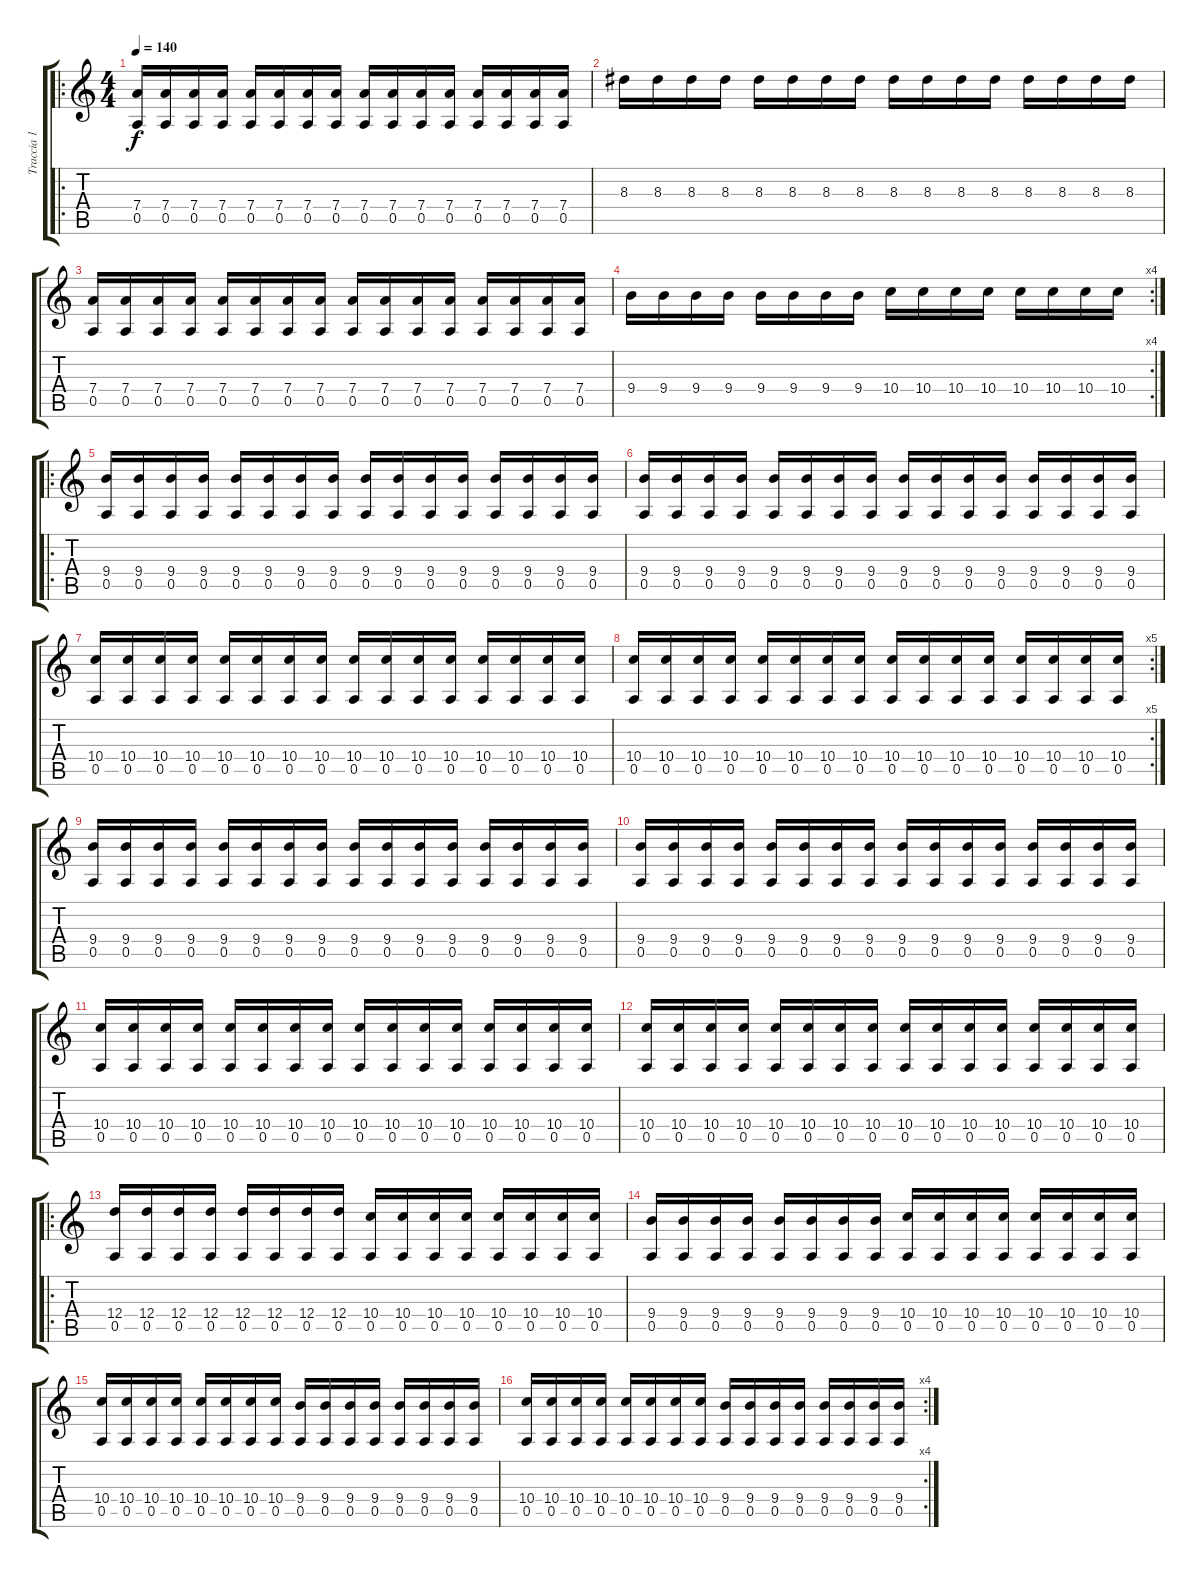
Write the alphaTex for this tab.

\track ("Traccia 1" "Traccia 1") {instrument distortionguitar}
\staff {score tabs}
\tuning (E4 B3 G3 D3 A2 E2) {hide}
\ro
\ts (4 4)
\tempo 140
\clef g2
\ks c
(7.4 0.5).16{dy f} (7.4 0.5).16 (7.4 0.5).16 (7.4 0.5).16 (7.4 0.5).16 (7.4 0.5).16 (7.4 0.5).16 (7.4 0.5).16 (7.4 0.5).16 (7.4 0.5).16 (7.4 0.5).16 (7.4 0.5).16 (7.4 0.5).16 (7.4 0.5).16 (7.4 0.5).16 (7.4 0.5).16 |
8.3.16 8.3.16 8.3.16 8.3.16 8.3.16 8.3.16 8.3.16 8.3.16 8.3.16 8.3.16 8.3.16 8.3.16 8.3.16 8.3.16 8.3.16 8.3.16 |
(7.4 0.5).16 (7.4 0.5).16 (7.4 0.5).16 (7.4 0.5).16 (7.4 0.5).16 (7.4 0.5).16 (7.4 0.5).16 (7.4 0.5).16 (7.4 0.5).16 (7.4 0.5).16 (7.4 0.5).16 (7.4 0.5).16 (7.4 0.5).16 (7.4 0.5).16 (7.4 0.5).16 (7.4 0.5).16 |
\rc 4
9.4.16 9.4.16 9.4.16 9.4.16 9.4.16 9.4.16 9.4.16 9.4.16 10.4.16 10.4.16 10.4.16 10.4.16 10.4.16 10.4.16 10.4.16 10.4.16 |
\ro
(9.4 0.5).16 (9.4 0.5).16 (9.4 0.5).16 (9.4 0.5).16 (9.4 0.5).16 (9.4 0.5).16 (9.4 0.5).16 (9.4 0.5).16 (9.4 0.5).16 (9.4 0.5).16 (9.4 0.5).16 (9.4 0.5).16 (9.4 0.5).16 (9.4 0.5).16 (9.4 0.5).16 (9.4 0.5).16 |
(9.4 0.5).16 (9.4 0.5).16 (9.4 0.5).16 (9.4 0.5).16 (9.4 0.5).16 (9.4 0.5).16 (9.4 0.5).16 (9.4 0.5).16 (9.4 0.5).16 (9.4 0.5).16 (9.4 0.5).16 (9.4 0.5).16 (9.4 0.5).16 (9.4 0.5).16 (9.4 0.5).16 (9.4 0.5).16 |
(10.4 0.5).16 (10.4 0.5).16 (10.4 0.5).16 (10.4 0.5).16 (10.4 0.5).16 (10.4 0.5).16 (10.4 0.5).16 (10.4 0.5).16 (10.4 0.5).16 (10.4 0.5).16 (10.4 0.5).16 (10.4 0.5).16 (10.4 0.5).16 (10.4 0.5).16 (10.4 0.5).16 (10.4 0.5).16 |
\rc 5
(10.4 0.5).16 (10.4 0.5).16 (10.4 0.5).16 (10.4 0.5).16 (10.4 0.5).16 (10.4 0.5).16 (10.4 0.5).16 (10.4 0.5).16 (10.4 0.5).16 (10.4 0.5).16 (10.4 0.5).16 (10.4 0.5).16 (10.4 0.5).16 (10.4 0.5).16 (10.4 0.5).16 (10.4 0.5).16 |
(9.4 0.5).16 (9.4 0.5).16 (9.4 0.5).16 (9.4 0.5).16 (9.4 0.5).16 (9.4 0.5).16 (9.4 0.5).16 (9.4 0.5).16 (9.4 0.5).16 (9.4 0.5).16 (9.4 0.5).16 (9.4 0.5).16 (9.4 0.5).16 (9.4 0.5).16 (9.4 0.5).16 (9.4 0.5).16 |
(9.4 0.5).16 (9.4 0.5).16 (9.4 0.5).16 (9.4 0.5).16 (9.4 0.5).16 (9.4 0.5).16 (9.4 0.5).16 (9.4 0.5).16 (9.4 0.5).16 (9.4 0.5).16 (9.4 0.5).16 (9.4 0.5).16 (9.4 0.5).16 (9.4 0.5).16 (9.4 0.5).16 (9.4 0.5).16 |
(10.4 0.5).16 (10.4 0.5).16 (10.4 0.5).16 (10.4 0.5).16 (10.4 0.5).16 (10.4 0.5).16 (10.4 0.5).16 (10.4 0.5).16 (10.4 0.5).16 (10.4 0.5).16 (10.4 0.5).16 (10.4 0.5).16 (10.4 0.5).16 (10.4 0.5).16 (10.4 0.5).16 (10.4 0.5).16 |
(10.4 0.5).16 (10.4 0.5).16 (10.4 0.5).16 (10.4 0.5).16 (10.4 0.5).16 (10.4 0.5).16 (10.4 0.5).16 (10.4 0.5).16 (10.4 0.5).16 (10.4 0.5).16 (10.4 0.5).16 (10.4 0.5).16 (10.4 0.5).16 (10.4 0.5).16 (10.4 0.5).16 (10.4 0.5).16 |
\ro
(12.4 0.5).16 (12.4 0.5).16 (12.4 0.5).16 (12.4 0.5).16 (12.4 0.5).16 (12.4 0.5).16 (12.4 0.5).16 (12.4 0.5).16 (10.4 0.5).16 (10.4 0.5).16 (10.4 0.5).16 (10.4 0.5).16 (10.4 0.5).16 (10.4 0.5).16 (10.4 0.5).16 (10.4 0.5).16 |
(9.4 0.5).16 (9.4 0.5).16 (9.4 0.5).16 (9.4 0.5).16 (9.4 0.5).16 (9.4 0.5).16 (9.4 0.5).16 (9.4 0.5).16 (10.4 0.5).16 (10.4 0.5).16 (10.4 0.5).16 (10.4 0.5).16 (10.4 0.5).16 (10.4 0.5).16 (10.4 0.5).16 (10.4 0.5).16 |
(10.4 0.5).16 (10.4 0.5).16 (10.4 0.5).16 (10.4 0.5).16 (10.4 0.5).16 (10.4 0.5).16 (10.4 0.5).16 (10.4 0.5).16 (9.4 0.5).16 (9.4 0.5).16 (9.4 0.5).16 (9.4 0.5).16 (9.4 0.5).16 (9.4 0.5).16 (9.4 0.5).16 (9.4 0.5).16 |
\rc 4
(10.4 0.5).16 (10.4 0.5).16 (10.4 0.5).16 (10.4 0.5).16 (10.4 0.5).16 (10.4 0.5).16 (10.4 0.5).16 (10.4 0.5).16 (9.4 0.5).16 (9.4 0.5).16 (9.4 0.5).16 (9.4 0.5).16 (9.4 0.5).16 (9.4 0.5).16 (9.4 0.5).16 (9.4 0.5).16
